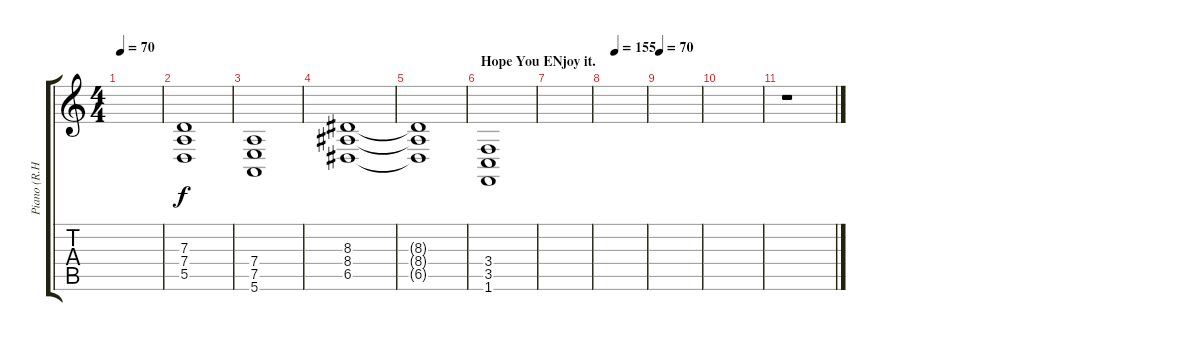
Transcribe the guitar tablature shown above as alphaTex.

\track ("Piano (R.Hand)" "Piano (R.H") {instrument acousticgrandpiano}
\staff {score tabs}
\tuning (E4 B3 G3 D3 A2 E2) {hide}
\ts (4 4)
\tempo 70
\clef g2
\ks c
|
(7.3 7.4 5.5).1{volume 10} |
(7.4 7.5 5.6).1 |
(8.3 8.4 6.5).1 |
(8.3{t} 8.4{t} 6.5{t}).1 |
\section ("" "Hope You ENjoy it.")
(3.4 3.5 1.6).1 |
|
\tempo (155 0.25)
|
\tempo 70
|
|
r.1
